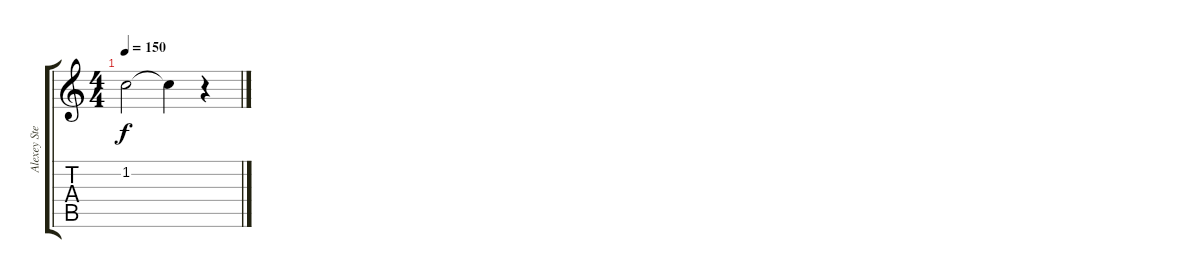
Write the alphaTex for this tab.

\track ("Alexey Steklov" "Alexey Ste") {instrument acousticguitarsteel}
\staff {score tabs}
\tuning (E4 B3 G3 D3 A2 E2) {hide}
\ts (4 4)
\tempo 150
\clef g2
\ks c
1.2.2{dy f} 1.2{t}.4 r.4
